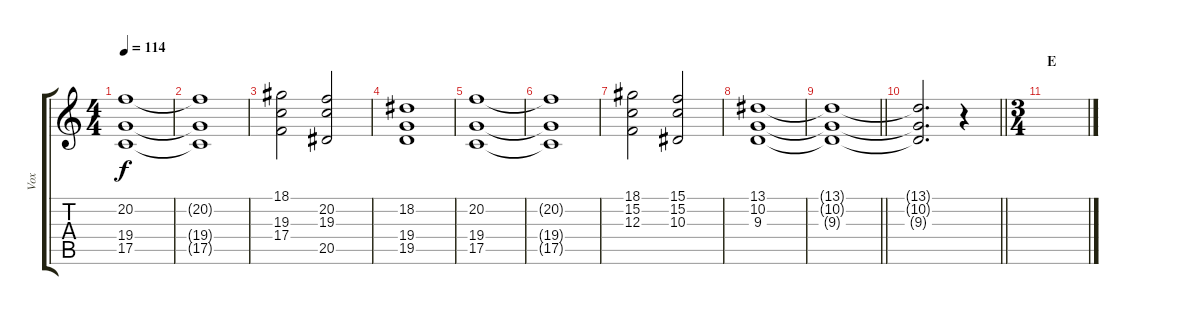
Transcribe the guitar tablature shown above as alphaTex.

\track ("Vox" "Vox") {instrument lead2sawtooth}
\staff {score tabs}
\tuning (D4 A3 F3 C3 G2 C2) {hide}
\ts (4 4)
\tempo 114
\clef g2
\ks c
(20.2 19.4 17.5).1{dy f} |
(20.2{t} 19.4{t} 17.5{t}).1 |
(18.1 19.3 17.4).2 (20.2 19.3 20.5).2 |
(18.2 19.4 19.5).1 |
(20.2 19.4 17.5).1 |
(20.2{t} 19.4{t} 17.5{t}).1 |
(18.1 15.2 12.3).2 (15.1 15.2 10.3).2 |
(13.1 10.2 9.3).1 |
\barLineRight lightlight
(13.1{t} 10.2{t} 9.3{t}).1 |
\barLineRight lightlight
(13.1{t} 10.2{t} 9.3{t}).2{d} r.4 |
\ts (3 4)
\section ("" "E")
